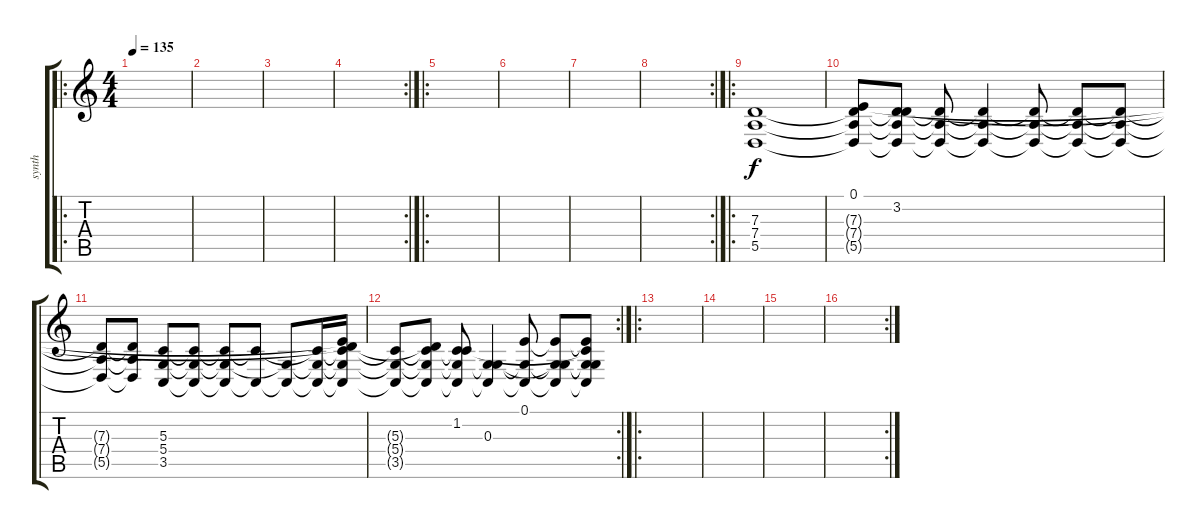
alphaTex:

\track ("synth" "synth") {instrument electricpiano1}
\staff {score tabs}
\tuning (E4 B3 G3 D3 A2 E2) {hide}
\ro
\ts (4 4)
\tempo 135
\clef g2
\ks c
|
|
|
\rc 2
|
\ro
|
|
|
\rc 2
|
\ro
(7.3 7.4 5.5).1{instrument fx2soundtrack} |
(0.1 7.3{t} 7.4{t} 5.5{t}).8 (3.2 7.3{t} 7.4{t} 5.5{t}).8 (7.3{t} 7.4{t} 5.5{t}).8 (7.3{t} 7.4{t} 5.5{t}).4 (7.3{t} 7.4{t} 5.5{t}).8 (7.3{t} 7.4{t} 5.5{t}).8 (7.3{t} 7.4{t} 5.5{t}).8 |
(7.3{t} 7.4{t} 5.5{t}).8 (7.3{t} 7.4{t} 5.5{t}).8 (5.3 5.4 3.5).8 (5.3{t} 5.4{t} 3.5{t}).8 (5.3{t} 5.4{t} 3.5{t}).8 (5.3{t} 3.5{t}).8 (5.4{t} 3.5{t}).8 (5.3{t} 5.4{t} 3.5{t}).16 (0.1{t} 3.2{t} 5.3{t} 5.4{t} 3.5{t}).16 |
\rc 2
(5.3{t} 5.4{t} 3.5{t}).8 (3.2{t} 5.3{t} 5.4{t} 3.5{t}).8 (1.2 5.3{t} 5.4{t} 3.5{t}).8 (0.3 5.4{t} 3.5{t}).4 (0.1 5.4{t} 3.5{t}).8 (0.1{t} 0.3{t} 5.4{t} 3.5{t}).8 (0.1{t} 1.2{t} 0.3{t} 5.4{t} 3.5{t}).8 |
\ro
|
|
|
\rc 2
